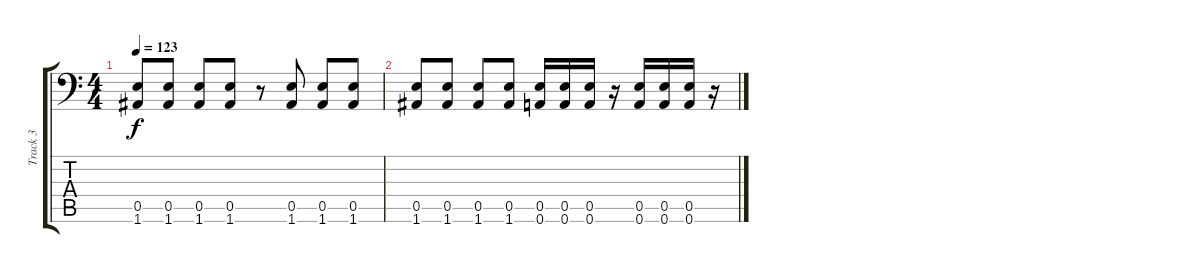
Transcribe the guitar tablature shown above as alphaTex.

\track ("Track 3" "Track 3") {instrument distortionguitar}
\staff {score tabs}
\tuning (B3 Gb3 D3 A2 E2 A1) {hide}
\ts (4 4)
\tempo 123
\clef f4
\ks c
(0.5 1.6).8{dy f} (0.5 1.6).8 (0.5 1.6).8 (0.5 1.6).8 r.8 (0.5 1.6).8 (0.5 1.6).8 (0.5 1.6).8 |
(0.5 1.6).8 (0.5 1.6).8 (0.5 1.6).8 (0.5 1.6).8 (0.5 0.6).16 (0.5 0.6).16 (0.5 0.6).16 r.16 (0.5 0.6).16 (0.5 0.6).16 (0.5 0.6).16 r.16
